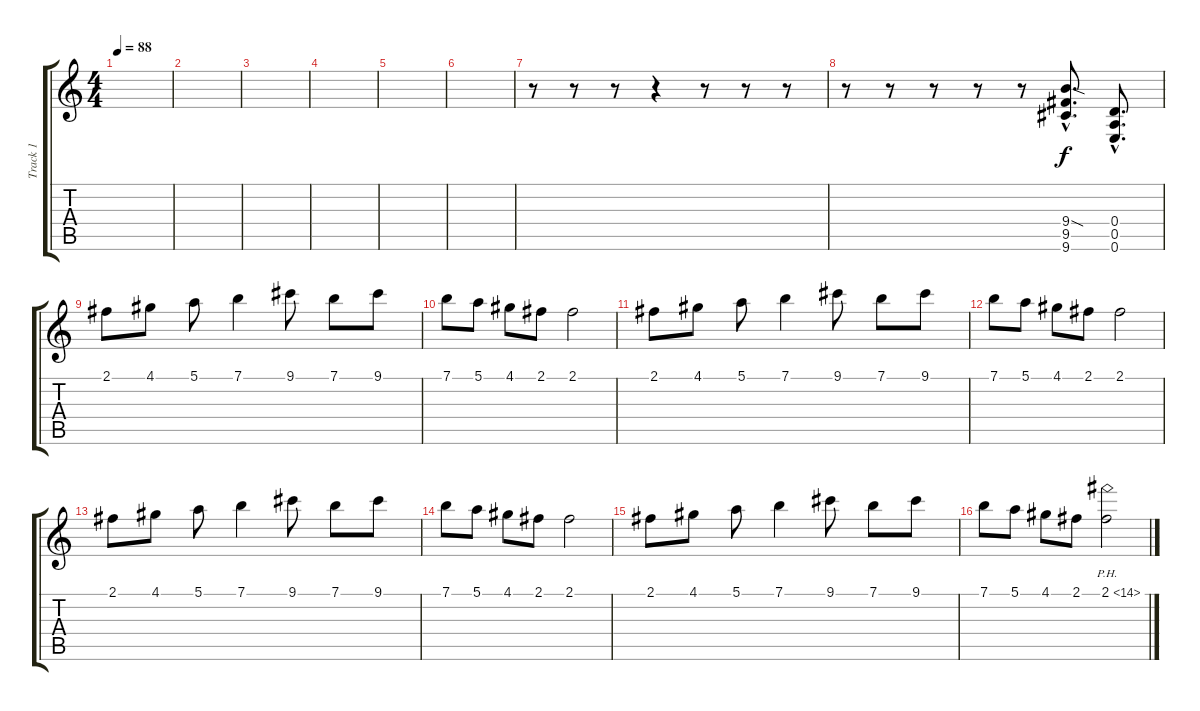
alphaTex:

\track ("Track 1" "Track 1") {instrument acousticguitarnylon}
\staff {score tabs}
\tuning (E4 B3 G3 D3 A2 E2) {hide}
\ts (4 4)
\tempo 88
\clef g2
\ks c
|
|
|
|
|
|
r.8 r.8 r.8 r.4 r.8 r.8 r.8 |
r.8 r.8 r.8 r.8 r.8 (9.4{sod hac} 9.5{hac} 9.6{hac}).8{d} (0.4{hac} 0.5{hac} 0.6{hac}).8{d} |
2.1.8 4.1.8 5.1.8 7.1.4 9.1.8 7.1.8 9.1.8 |
7.1.8 5.1.8 4.1.8 2.1.8 2.1.2 |
2.1.8 4.1.8 5.1.8 7.1.4 9.1.8 7.1.8 9.1.8 |
7.1.8 5.1.8 4.1.8 2.1.8 2.1.2 |
2.1.8 4.1.8 5.1.8 7.1.4 9.1.8 7.1.8 9.1.8 |
7.1.8 5.1.8 4.1.8 2.1.8 2.1.2 |
2.1.8 4.1.8 5.1.8 7.1.4 9.1.8 7.1.8 9.1.8 |
7.1.8 5.1.8 4.1.8 2.1.8 2.1{ph 12}.2
